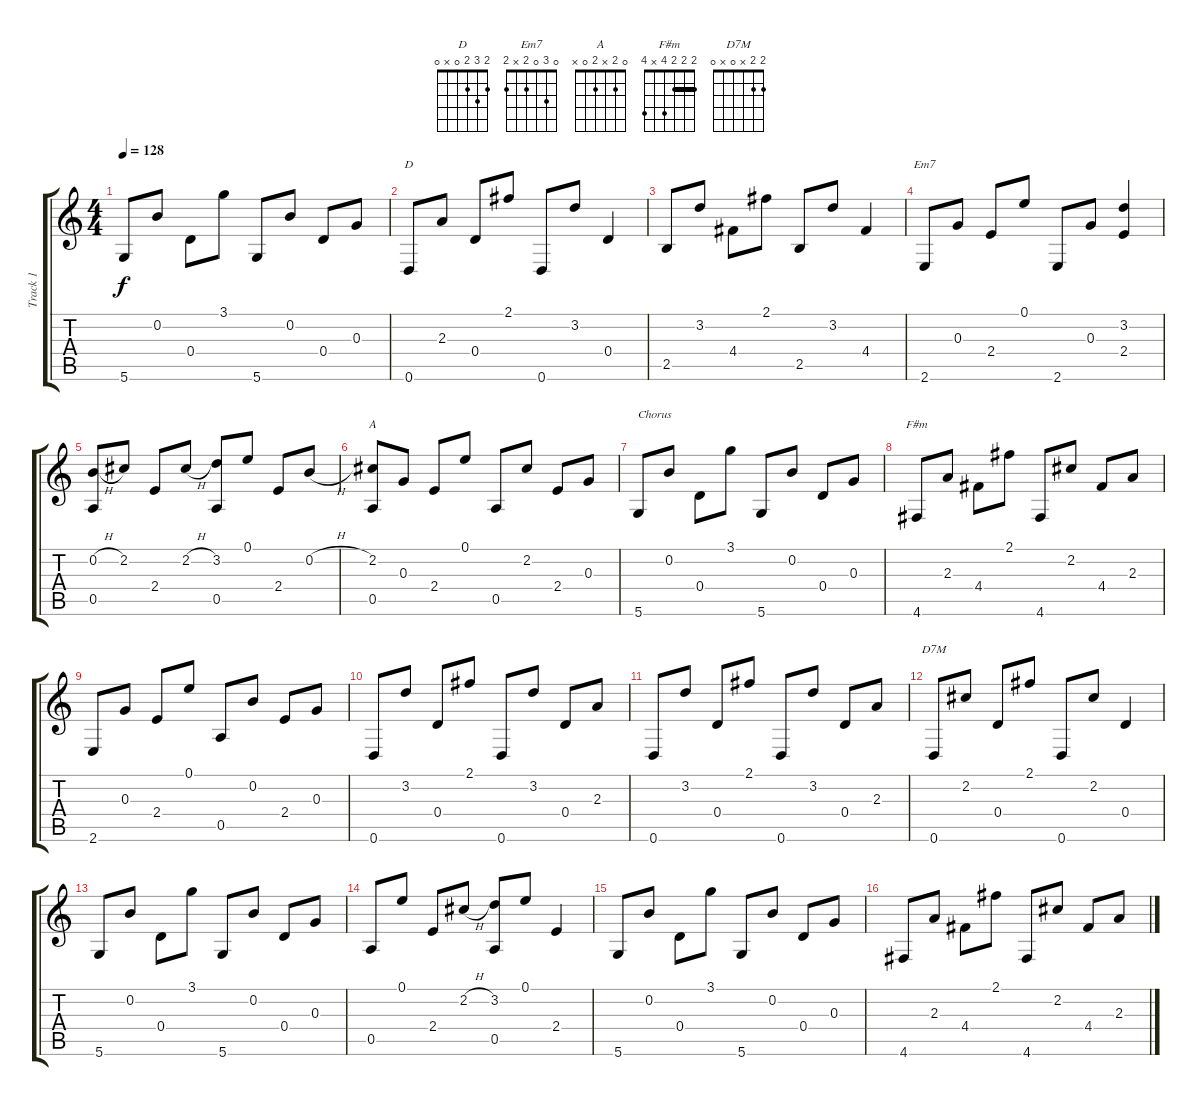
\track ("Track 1" "Track 1") {instrument acousticguitarnylon}
\staff {score tabs}
\tuning (E4 B3 G3 D3 A2 D2) {hide}
\chord ("D" 2 3 2 0 x 0)
\chord ("Em7" 0 3 0 2 x 2)
\chord ("A" 0 2 x 2 0 x)
\chord ("F#m" 2 2 2 4 x 4) {barre 2}
\chord ("D7M" 2 2 x 0 x 0)
\ts (4 4)
\tempo 128
\clef g2
\ks c
5.6.8{dy f} 0.2.8 0.4.8 3.1.8 5.6.8 0.2.8 0.4.8 0.3.8 |
0.6.8{ch "D"} 2.3.8 0.4.8 2.1.8 0.6.8 3.2.8 0.4.4 |
2.5.8 3.2.8 4.4.8 2.1.8 2.5.8 3.2.8 4.4.4 |
2.6.8{ch "Em7"} 0.3.8 2.4.8 0.1.8 2.6.8 0.3.8 (3.2 2.4).4 |
(0.2{h} 0.5).8 2.2.8 2.4.8 2.2{h}.8 (3.2 0.5).8 0.1.8 2.4.8 0.2{h}.8 |
(2.2 0.5).8{ch "A"} 0.3.8 2.4.8 0.1.8 0.5.8 2.2.8 2.4.8 0.3.8 |
5.6.8{txt "Chorus"} 0.2.8 0.4.8 3.1.8 5.6.8 0.2.8 0.4.8 0.3.8 |
4.6.8{ch "F#m"} 2.3.8 4.4.8 2.1.8 4.6.8 2.2.8 4.4.8 2.3.8 |
2.6.8 0.3.8 2.4.8 0.1.8 0.5.8 0.2.8 2.4.8 0.3.8 |
0.6.8 3.2.8 0.4.8 2.1.8 0.6.8 3.2.8 0.4.8 2.3.8 |
0.6.8 3.2.8 0.4.8 2.1.8 0.6.8 3.2.8 0.4.8 2.3.8 |
0.6.8{ch "D7M"} 2.2.8 0.4.8 2.1.8 0.6.8 2.2.8 0.4.4 |
5.6.8 0.2.8 0.4.8 3.1.8 5.6.8 0.2.8 0.4.8 0.3.8 |
0.5.8 0.1.8 2.4.8 2.2{h}.8 (3.2 0.5).8 0.1.8 2.4.4 |
5.6.8 0.2.8 0.4.8 3.1.8 5.6.8 0.2.8 0.4.8 0.3.8 |
4.6.8 2.3.8 4.4.8 2.1.8 4.6.8 2.2.8 4.4.8 2.3.8
